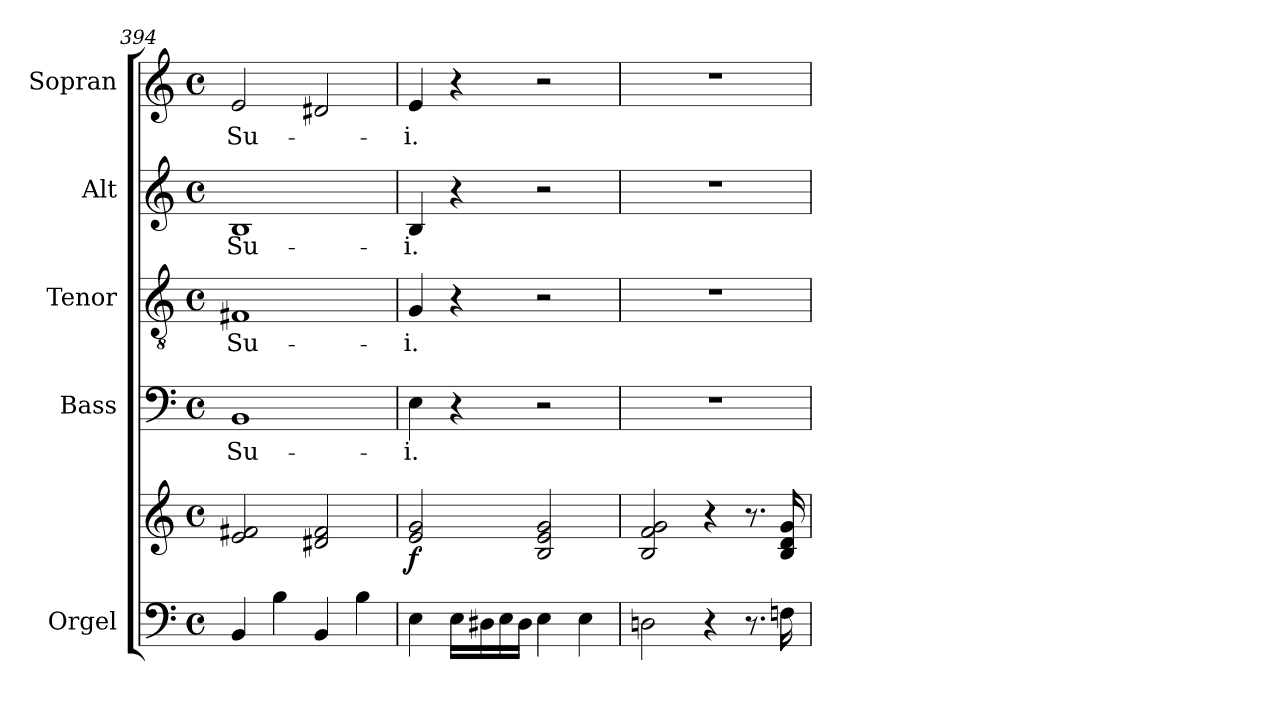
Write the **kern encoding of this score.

**kern	**kern	**dynam	**kern	**text	**kern	**text	**kern	**text	**kern	**text
*part5	*part5	*part5	*part4	*part4	*part3	*part3	*part2	*part2	*part1	*part1
*staff6	*staff5	*staff5/6	*staff4	*staff4	*staff3	*staff3	*staff2	*staff2	*staff1	*staff1
*I"Orgel	*	*	*I"Bass	*	*I"Tenor	*	*I"Alt	*	*I"Sopran	*
*I'Org.	*	*	*I'B.	*	*I'T.	*	*I'A.	*	*I'S.	*
*clefF4	*clefG2	*	*clefF4	*	*clefGv2	*	*clefG2	*	*clefG2	*
*k[]	*k[]	*	*k[]	*	*k[]	*	*k[]	*	*k[]	*
*C:	*C:	*	*C:	*	*C:	*	*C:	*	*C:	*
*M4/4	*M4/4	*	*M4/4	*	*M4/4	*	*M4/4	*	*M4/4	*
*met(c)	*met(c)	*	*met(c)	*	*met(c)	*	*met(c)	*	*met(c)	*
=394	=394	=394	=394	=394	=394	=394	=394	=394	=394	=394
!	!	!	!	!LO:LY:b	!	!LO:LY:b	!	!LO:LY:b	!	!LO:LY:b
4BB/	2e/ 2f#X/	.	1BB	Su-	1F#X	Su-	1B	Su-	2e/	Su-
4B\	.	.	.	.	.	.	.	.	.	.
4BB/	2d#X/ 2f#/	.	.	.	.	.	.	.	2d#X/	.
4B\	.	.	.	.	.	.	.	.	.	.
!!LO:LB:g=z
=395	=395	=395	=395	=395	=395	=395	=395	=395	=395	=395
!	!	!LO:DY:b	!	!LO:LY:b	!	!LO:LY:b	!	!LO:LY:b	!	!LO:LY:b
4E\	2e/ 2g/	f	4E\	-i.	4G/	-i.	4B/	-i.	4e/	-i.
16E\LL	.	.	4r	.	4r	.	4r	.	4r	.
16D#X\	.	.	.	.	.	.	.	.	.	.
16E\	.	.	.	.	.	.	.	.	.	.
16D#\JJ	.	.	.	.	.	.	.	.	.	.
4E\	2B/ 2e/ 2g/	.	2r	.	2r	.	2r	.	2r	.
4E\	.	.	.	.	.	.	.	.	.	.
=396	=396	=396	=396	=396	=396	=396	=396	=396	=396	=396
2Dn\	2B/ 2f/ 2g/	.	1r	.	1r	.	1r	.	1r	.
4r	4r	.	.	.	.	.	.	.	.	.
8.r	8.r	.	.	.	.	.	.	.	.	.
16Fn\	16B/ 16d/ 16g/	.	.	.	.	.	.	.	.	.
=	=	=	=	=	=	=	=	=	=	=
*-	*-	*-	*-	*-	*-	*-	*-	*-	*-	*-
